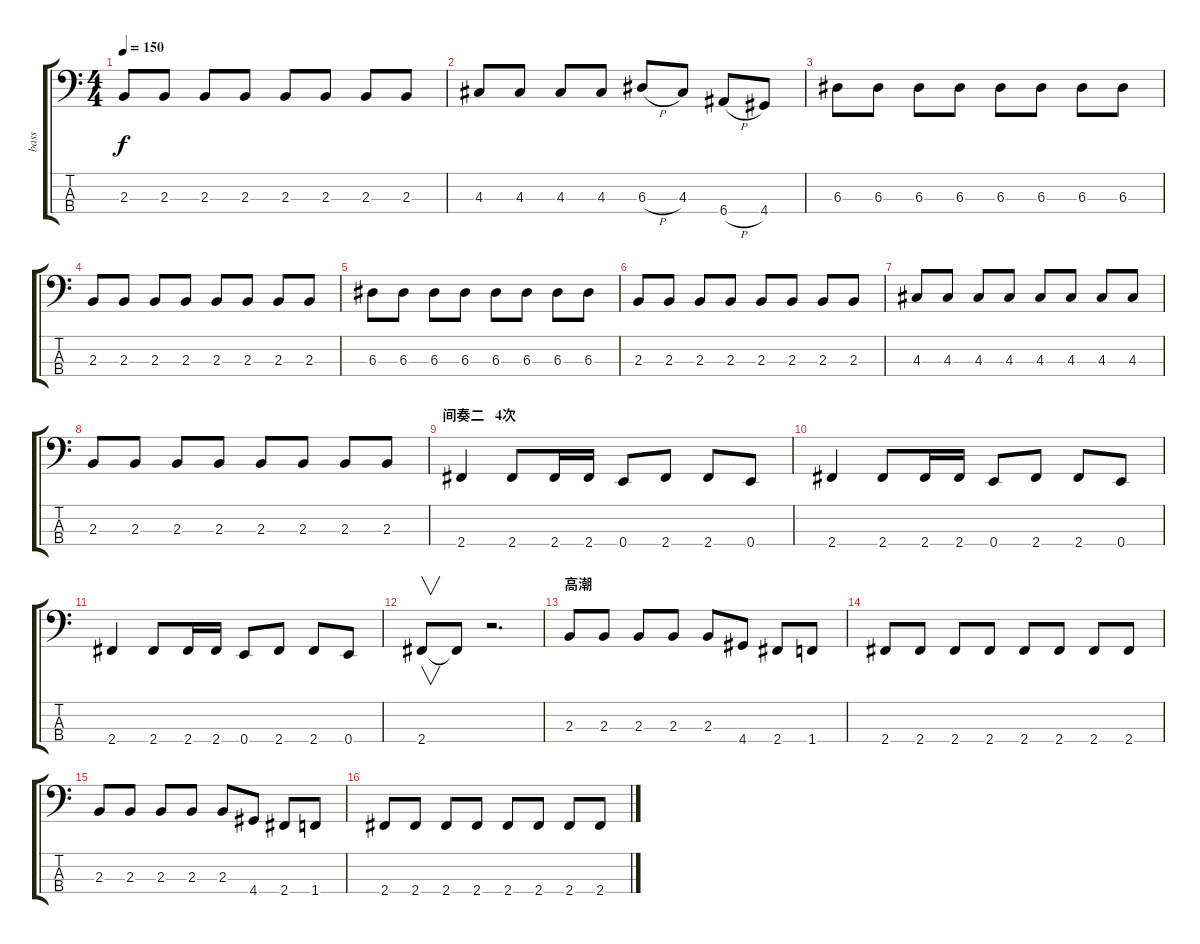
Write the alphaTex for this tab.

\track ("bass" "bass") {instrument electricbasspick}
\staff {score tabs}
\tuning (G2 D2 A1 E1) {hide}
\ts (4 4)
\tempo 150
\clef f4
\ks c
2.3.8{dy f} 2.3.8 2.3.8 2.3.8 2.3.8 2.3.8 2.3.8 2.3.8 |
4.3.8 4.3.8 4.3.8 4.3.8 6.3{h}.8 4.3.8 6.4{h}.8 4.4.8 |
6.3.8 6.3.8 6.3.8 6.3.8 6.3.8 6.3.8 6.3.8 6.3.8 |
2.3.8 2.3.8 2.3.8 2.3.8 2.3.8 2.3.8 2.3.8 2.3.8 |
6.3.8 6.3.8 6.3.8 6.3.8 6.3.8 6.3.8 6.3.8 6.3.8 |
2.3.8 2.3.8 2.3.8 2.3.8 2.3.8 2.3.8 2.3.8 2.3.8 |
4.3.8 4.3.8 4.3.8 4.3.8 4.3.8 4.3.8 4.3.8 4.3.8 |
2.3.8 2.3.8 2.3.8 2.3.8 2.3.8 2.3.8 2.3.8 2.3.8 |
\section ("" "间奏二   4次")
2.4.4 2.4.8 2.4.16 2.4.16 0.4.8 2.4.8 2.4.8 0.4.8 |
2.4.4 2.4.8 2.4.16 2.4.16 0.4.8 2.4.8 2.4.8 0.4.8 |
2.4.4 2.4.8 2.4.16 2.4.16 0.4.8 2.4.8 2.4.8 0.4.8 |
2.4.8{v} 2.4{t}.8 r.2{d} |
\section ("" "高潮")
2.3.8 2.3.8 2.3.8 2.3.8 2.3.8 4.4.8 2.4.8 1.4.8 |
2.4.8 2.4.8 2.4.8 2.4.8 2.4.8 2.4.8 2.4.8 2.4.8 |
2.3.8 2.3.8 2.3.8 2.3.8 2.3.8 4.4.8 2.4.8 1.4.8 |
2.4.8 2.4.8 2.4.8 2.4.8 2.4.8 2.4.8 2.4.8 2.4.8
